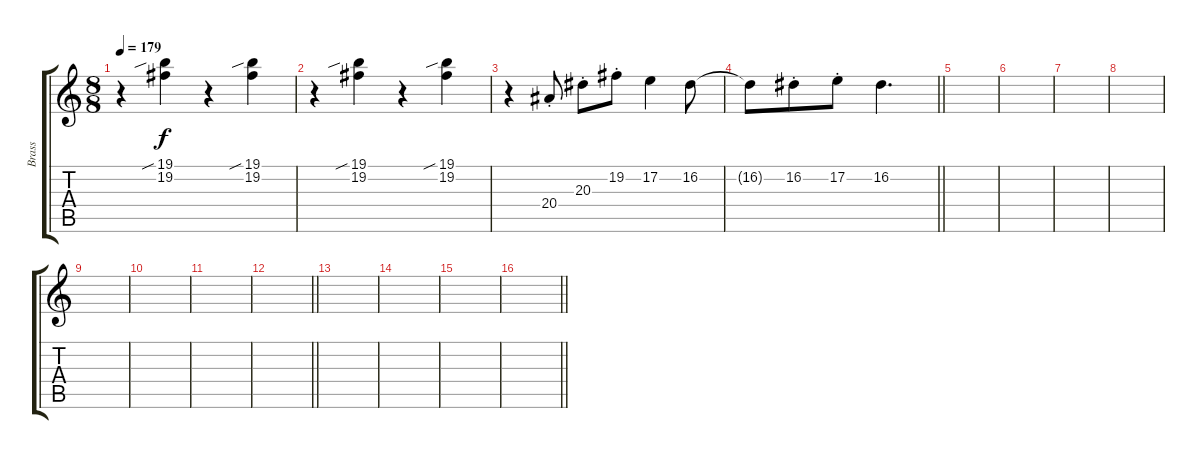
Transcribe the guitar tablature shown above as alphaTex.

\track ("Brass" "Brass") {instrument brasssection}
\staff {score tabs}
\tuning (E4 B3 G3 D3 A2 E2) {hide}
\ts (8 8)
\tempo 179
\clef g2
\ks c
r.4{dy f} (19.1{sib} 19.2).4 r.4 (19.1{sib} 19.2).4 |
r.4 (19.1{sib} 19.2).4 r.4 (19.1{sib} 19.2).4 |
r.4 20.4{st}.8 20.3{st}.8 19.2{st}.8 17.2.4 16.2.8 |
\barLineRight lightlight
16.2{t}.8 16.2{st}.8 17.2{st}.8 16.2.4{d} |
|
|
|
|
|
|
|
\barLineRight lightlight
|
|
|
|
\barLineRight lightlight
